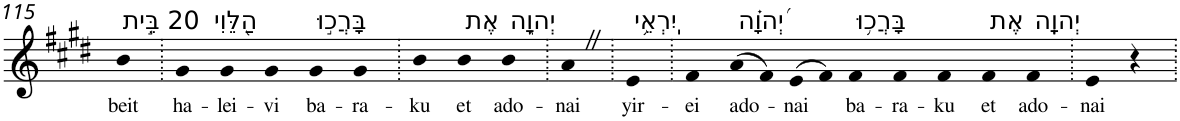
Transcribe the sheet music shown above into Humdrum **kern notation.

**kern	**text
*part1	*part1
*staff1	*staff1
*I"Piano	*
*I'Pno	*
!!LO:PB:g=z
*clefG2	*
*k[f#c#g#d#]	*
*E:	*
=115	=115
!LO:TX:a:t=20 בֵּ֣ית	!
!	!LO:LY:b
4b	beit
=116.	=116.
!LO:TX:a:t=הַ֭לֵּוִי	!
!	!LO:LY:b
4g#	ha-
!	!LO:LY:b
4g#	-lei-
!	!LO:LY:b
4g#	-vi
!LO:TX:a:t=בָּרֲכ֣וּ	!
!	!LO:LY:b
4g#	ba-
!	!LO:LY:b
4g#	-ra-
=117.	=117.
!	!LO:LY:b
4b	-ku
!LO:TX:a:t=אֶת	!
!	!LO:LY:b
4b	et
!LO:TX:a:t=יְהוָ֑ה	!
!	!LO:LY:b
4b	ado-
=118.	=118.
!	!LO:LY:b
4aZ	-nai
=119.	=119.
!LO:TX:a:t=יִֽרְאֵ֥י	!
!	!LO:LY:b
4e	yir-
=120.	=120.
!	!LO:LY:b
4f#	-ei
!LO:TX:a:t=יְ֝הוָ֗ה	!
!	!LO:LY:b
(>8a	ado-
8f#)	.
!	!LO:LY:b
(>8e	-nai
8f#)	.
!LO:TX:a:t=בָּרֲכ֥וּ	!
!	!LO:LY:b
4f#	ba-
!	!LO:LY:b
4f#	-ra-
!	!LO:LY:b
4f#	-ku
!LO:TX:a:t=אֶת	!
!	!LO:LY:b
4f#	et
!LO:TX:a:t=יְהוָֽה	!
!	!LO:LY:b
4f#	ado-
=121.	=121.
!	!LO:LY:b
4e	-nai
4r	.
=.	=.
*-	*-
